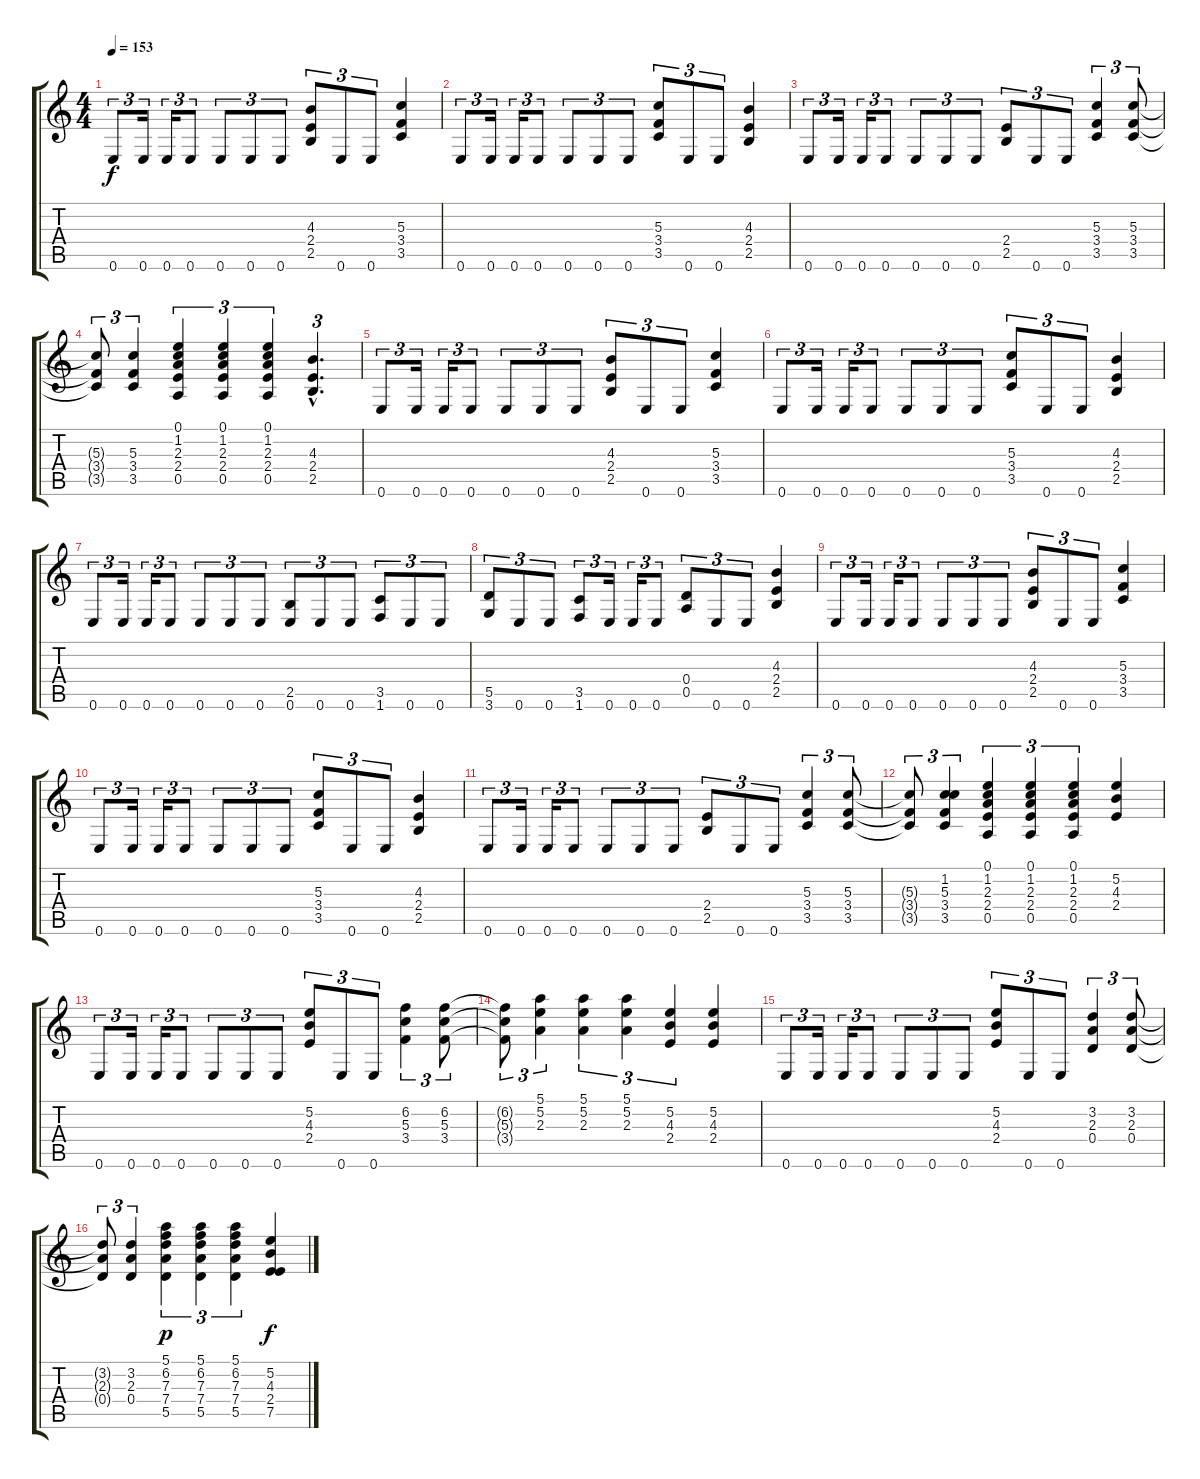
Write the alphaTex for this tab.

\track "" {instrument overdrivenguitar}
\staff {score tabs}
\tuning (E4 B3 G3 D3 A2 E2) {hide}
\ts (4 4)
\tempo 153
\clef g2
\ks c
0.6.8{tu (3 2) dy f} 0.6.16{tu (3 2)} 0.6.16{tu (3 2)} 0.6.8{tu (3 2)} 0.6.8{tu (3 2)} 0.6.8{tu (3 2)} 0.6.8{tu (3 2)} (4.3 2.4 2.5).8{tu (3 2)} 0.6.8{tu (3 2)} 0.6.8{tu (3 2)} (5.3 3.4 3.5).4 |
0.6.8{tu (3 2)} 0.6.16{tu (3 2)} 0.6.16{tu (3 2)} 0.6.8{tu (3 2)} 0.6.8{tu (3 2)} 0.6.8{tu (3 2)} 0.6.8{tu (3 2)} (5.3 3.4 3.5).8{tu (3 2)} 0.6.8{tu (3 2)} 0.6.8{tu (3 2)} (4.3 2.4 2.5).4 |
0.6.8{tu (3 2)} 0.6.16{tu (3 2)} 0.6.16{tu (3 2)} 0.6.8{tu (3 2)} 0.6.8{tu (3 2)} 0.6.8{tu (3 2)} 0.6.8{tu (3 2)} (2.4 2.5).8{tu (3 2)} 0.6.8{tu (3 2)} 0.6.8{tu (3 2)} (5.3 3.4 3.5).4{tu (3 2)} (5.3 3.4 3.5).8{tu (3 2)} |
(5.3{t} 3.4{t} 3.5{t}).8{tu (3 2)} (5.3 3.4 3.5).4{tu (3 2)} (0.1 1.2 2.3 2.4 0.5).4{tu (3 2)} (0.1 1.2 2.3 2.4 0.5).4{tu (3 2)} (0.1 1.2 2.3 2.4 0.5).4{tu (3 2)} (4.3{hac} 2.4{hac} 2.5{hac}).4{d tu (3 2)} |
0.6.8{tu (3 2)} 0.6.16{tu (3 2)} 0.6.16{tu (3 2)} 0.6.8{tu (3 2)} 0.6.8{tu (3 2)} 0.6.8{tu (3 2)} 0.6.8{tu (3 2)} (4.3 2.4 2.5).8{tu (3 2)} 0.6.8{tu (3 2)} 0.6.8{tu (3 2)} (5.3 3.4 3.5).4 |
0.6.8{tu (3 2)} 0.6.16{tu (3 2)} 0.6.16{tu (3 2)} 0.6.8{tu (3 2)} 0.6.8{tu (3 2)} 0.6.8{tu (3 2)} 0.6.8{tu (3 2)} (5.3 3.4 3.5).8{tu (3 2)} 0.6.8{tu (3 2)} 0.6.8{tu (3 2)} (4.3 2.4 2.5).4 |
0.6.8{tu (3 2)} 0.6.16{tu (3 2)} 0.6.16{tu (3 2)} 0.6.8{tu (3 2)} 0.6.8{tu (3 2)} 0.6.8{tu (3 2)} 0.6.8{tu (3 2)} (2.5 0.6).8{tu (3 2)} 0.6.8{tu (3 2)} 0.6.8{tu (3 2)} (3.5 1.6).8{tu (3 2)} 0.6.8{tu (3 2)} 0.6.8{tu (3 2)} |
(5.5 3.6).8{tu (3 2)} 0.6.8{tu (3 2)} 0.6.8{tu (3 2)} (3.5 1.6).8{tu (3 2)} 0.6.16{tu (3 2)} 0.6.16{tu (3 2)} 0.6.8{tu (3 2)} (0.4 0.5).8{tu (3 2)} 0.6.8{tu (3 2)} 0.6.8{tu (3 2)} (4.3 2.4 2.5).4 |
0.6.8{tu (3 2)} 0.6.16{tu (3 2)} 0.6.16{tu (3 2)} 0.6.8{tu (3 2)} 0.6.8{tu (3 2)} 0.6.8{tu (3 2)} 0.6.8{tu (3 2)} (4.3 2.4 2.5).8{tu (3 2)} 0.6.8{tu (3 2)} 0.6.8{tu (3 2)} (5.3 3.4 3.5).4 |
0.6.8{tu (3 2)} 0.6.16{tu (3 2)} 0.6.16{tu (3 2)} 0.6.8{tu (3 2)} 0.6.8{tu (3 2)} 0.6.8{tu (3 2)} 0.6.8{tu (3 2)} (5.3 3.4 3.5).8{tu (3 2)} 0.6.8{tu (3 2)} 0.6.8{tu (3 2)} (4.3 2.4 2.5).4 |
0.6.8{tu (3 2)} 0.6.16{tu (3 2)} 0.6.16{tu (3 2)} 0.6.8{tu (3 2)} 0.6.8{tu (3 2)} 0.6.8{tu (3 2)} 0.6.8{tu (3 2)} (2.4 2.5).8{tu (3 2)} 0.6.8{tu (3 2)} 0.6.8{tu (3 2)} (5.3 3.4 3.5).4{tu (3 2)} (5.3 3.4 3.5).8{tu (3 2)} |
(5.3{t} 3.4{t} 3.5{t}).8{tu (3 2)} (1.2 5.3 3.4 3.5).4{tu (3 2)} (0.1 1.2 2.3 2.4 0.5).4{tu (3 2)} (0.1 1.2 2.3 2.4 0.5).4{tu (3 2)} (0.1 1.2 2.3 2.4 0.5).4{tu (3 2)} (5.2 4.3 2.4).4 |
0.6.8{tu (3 2)} 0.6.16{tu (3 2)} 0.6.16{tu (3 2)} 0.6.8{tu (3 2)} 0.6.8{tu (3 2)} 0.6.8{tu (3 2)} 0.6.8{tu (3 2)} (5.2 4.3 2.4).8{tu (3 2)} 0.6.8{tu (3 2)} 0.6.8{tu (3 2)} (6.2 5.3 3.4).4{tu (3 2)} (6.2 5.3 3.4).8{tu (3 2)} |
(6.2{t} 5.3{t} 3.4{t}).8{tu (3 2)} (5.1 5.2 2.3).4{tu (3 2)} (5.1 5.2 2.3).4{tu (3 2)} (5.1 5.2 2.3).4{tu (3 2)} (5.2 4.3 2.4).4{tu (3 2)} (5.2 4.3 2.4).4 |
0.6.8{tu (3 2)} 0.6.16{tu (3 2)} 0.6.16{tu (3 2)} 0.6.8{tu (3 2)} 0.6.8{tu (3 2)} 0.6.8{tu (3 2)} 0.6.8{tu (3 2)} (5.2 4.3 2.4).8{tu (3 2)} 0.6.8{tu (3 2)} 0.6.8{tu (3 2)} (3.2 2.3 0.4).4{tu (3 2)} (3.2 2.3 0.4).8{tu (3 2)} |
(3.2{t} 2.3{t} 0.4{t}).8{tu (3 2)} (3.2 2.3 0.4).4{tu (3 2)} (5.1 6.2 7.3 7.4 5.5).4{tu (3 2) dy p} (5.1 6.2 7.3 7.4 5.5).4{tu (3 2)} (5.1 6.2 7.3 7.4 5.5).4{tu (3 2)} (5.2 4.3 2.4 7.5).4{dy f}
